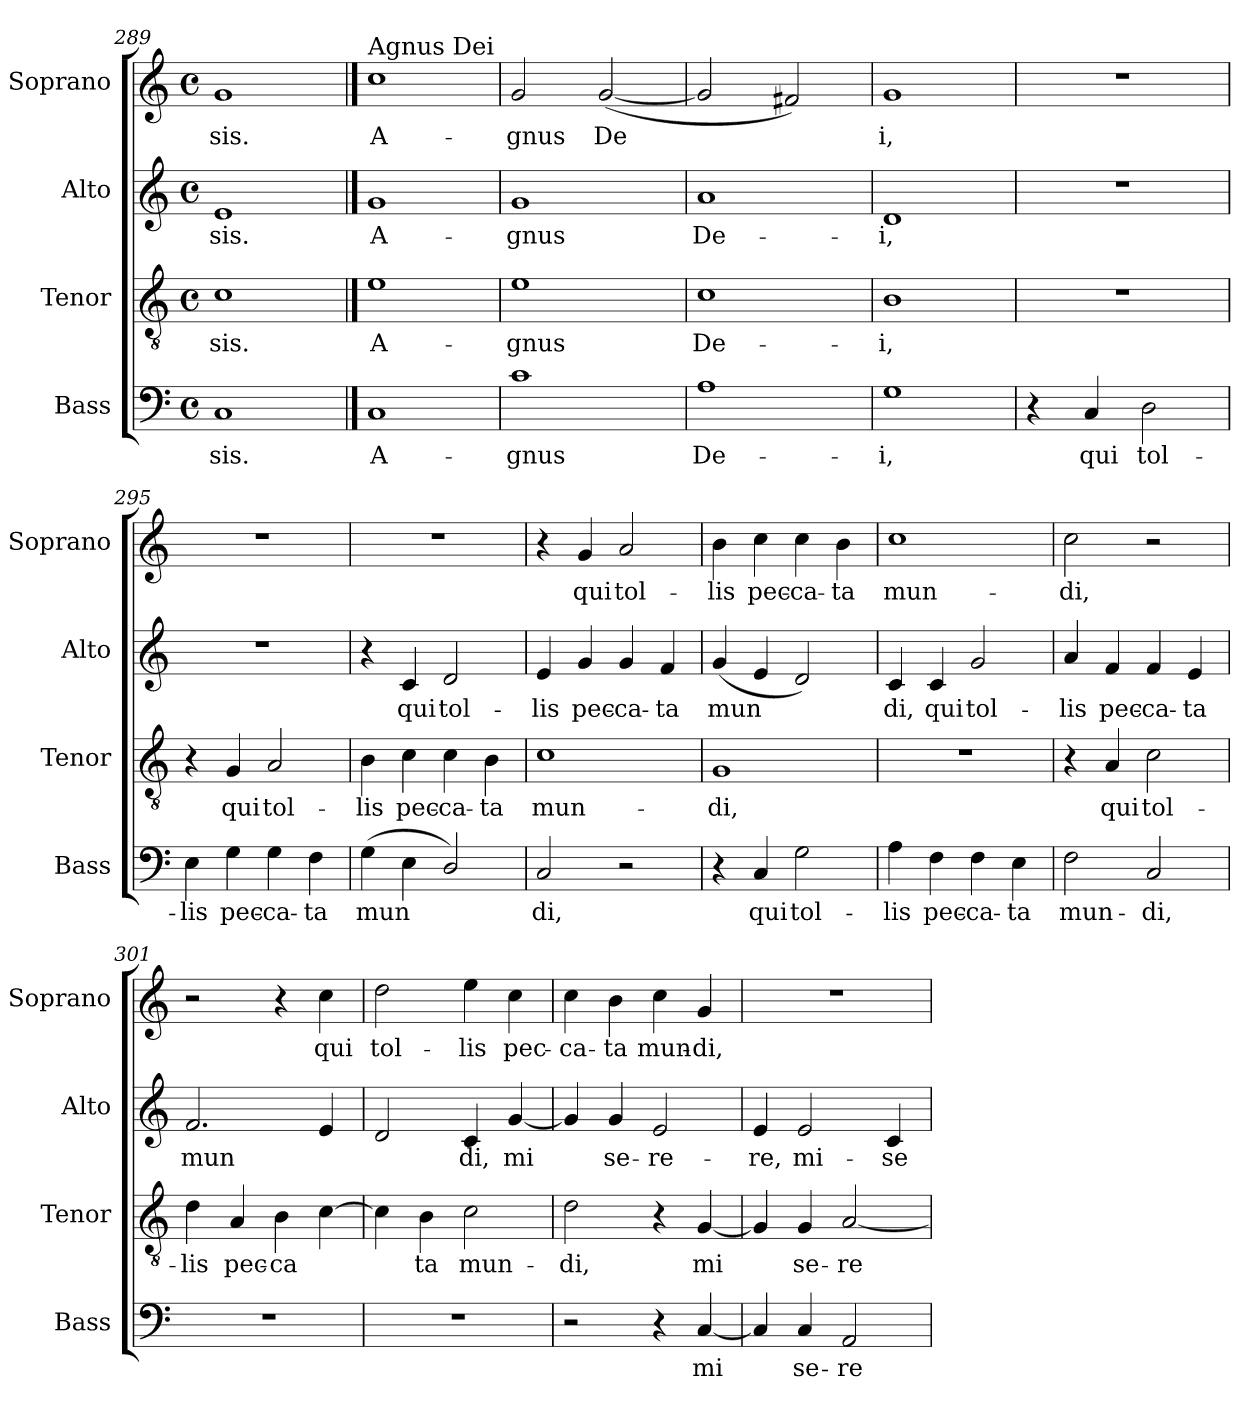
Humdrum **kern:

**kern	**text	**kern	**text	**kern	**text	**kern	**text
*part4	*part4	*part3	*part3	*part2	*part2	*part1	*part1
*staff4	*staff4	*staff3	*staff3	*staff2	*staff2	*staff1	*staff1
*I"Bass	*	*I"Tenor	*	*I"Alto	*	*I"Soprano	*
*I'Bass	*	*I'Tenor	*	*I'Alto	*	*I'Soprano	*
*clefF4	*	*clefGv2	*	*clefG2	*	*clefG2	*
*k[]	*	*k[]	*	*k[]	*	*k[]	*
*C:	*	*C:	*	*C:	*	*C:	*
*M4/4	*	*M4/4	*	*M4/4	*	*M4/4	*
*met(c)	*	*met(c)	*	*met(c)	*	*met(c)	*
=289	=289	=289	=289	=289	=289	=289	=289
!	!LO:LY:b	!	!LO:LY:b	!	!LO:LY:b	!	!LO:LY:b
1C	sis.	1c	sis.	1e	-sis.	1g	-sis.
!!LO:PB:g=z
==290	==290	==290	==290	==290	==290	==290	==290
!	!	!	!	!	!	!LO:TX:a:t=Agnus Dei	!
!	!LO:LY:b	!	!LO:LY:b	!	!LO:LY:b	!	!LO:LY:b
1C	A-	1e	A-	1g	A-	1cc	A-
=291	=291	=291	=291	=291	=291	=291	=291
!	!LO:LY:b	!	!LO:LY:b	!	!LO:LY:b	!	!LO:LY:b
1c	-gnus	1e	-gnus	1g	-gnus	2g/	-gnus
!	!	!	!	!	!	!	!LO:LY:b
.	.	.	.	.	.	(<[2g/	De­
=292	=292	=292	=292	=292	=292	=292	=292
!	!LO:LY:b	!	!LO:LY:b	!	!LO:LY:b	!	!
1A	De-	1c	De-	1a	De-	2g/]	.
.	.	.	.	.	.	2f#X/)	.
=293	=293	=293	=293	=293	=293	=293	=293
!	!LO:LY:b	!	!LO:LY:b	!	!LO:LY:b	!	!LO:LY:b
1G	-i,	1B	-i,	1d	-i,	1g	i,
=294	=294	=294	=294	=294	=294	=294	=294
4r	.	1r	.	1r	.	1r	.
!	!LO:LY:b	!	!	!	!	!	!
4C/	qui	.	.	.	.	.	.
!	!LO:LY:b	!	!	!	!	!	!
2D\	tol-	.	.	.	.	.	.
=295	=295	=295	=295	=295	=295	=295	=295
!	!LO:LY:b	!	!	!	!	!	!
4E\	-lis	4r	.	1r	.	1r	.
!	!LO:LY:b	!	!LO:LY:b	!	!	!	!
4G\	pec-	4G/	qui	.	.	.	.
!	!LO:LY:b	!	!LO:LY:b	!	!	!	!
4G\	-ca-	2A/	tol-	.	.	.	.
!	!LO:LY:b	!	!	!	!	!	!
4F\	-ta	.	.	.	.	.	.
!!LO:LB:g=z
=296	=296	=296	=296	=296	=296	=296	=296
!	!LO:LY:b	!	!LO:LY:b	!	!	!	!
(>4G\	mun­	4B\	-lis	4r	.	1r	.
!	!	!	!LO:LY:b	!	!LO:LY:b	!	!
4E\	.	4c\	pec-	4c/	qui	.	.
!	!	!	!LO:LY:b	!	!LO:LY:b	!	!
2D/)	.	4c\	-ca-	2d/	tol-	.	.
!	!	!	!LO:LY:b	!	!	!	!
.	.	4B\	-ta	.	.	.	.
=297	=297	=297	=297	=297	=297	=297	=297
!	!LO:LY:b	!	!LO:LY:b	!	!LO:LY:b	!	!
2C/	di,	1c	mun-	4e/	-lis	4r	.
!	!	!	!	!	!LO:LY:b	!	!LO:LY:b
.	.	.	.	4g/	pec-	4g/	qui
!	!	!	!	!	!LO:LY:b	!	!LO:LY:b
2r	.	.	.	4g/	-ca-	2a/	tol-
!	!	!	!	!	!LO:LY:b	!	!
.	.	.	.	4f/	-ta	.	.
=298	=298	=298	=298	=298	=298	=298	=298
!	!	!	!LO:LY:b	!	!LO:LY:b	!	!LO:LY:b
4r	.	1G	-di,	(<4g/	mun­	4b\	-lis
!	!LO:LY:b	!	!	!	!	!	!LO:LY:b
4C/	qui	.	.	4e/	.	4cc\	pec-
!	!LO:LY:b	!	!	!	!	!	!LO:LY:b
2G\	tol-	.	.	2d/)	.	4cc\	-ca-
!	!	!	!	!	!	!	!LO:LY:b
.	.	.	.	.	.	4b\	-ta
=299	=299	=299	=299	=299	=299	=299	=299
!	!LO:LY:b	!	!	!	!LO:LY:b	!	!LO:LY:b
4A\	-lis	1r	.	4c/	di,	1cc	mun-
!	!LO:LY:b	!	!	!	!LO:LY:b	!	!
4F\	pec-	.	.	4c/	qui	.	.
!	!LO:LY:b	!	!	!	!LO:LY:b	!	!
4F\	-ca-	.	.	2g/	tol-	.	.
!	!LO:LY:b	!	!	!	!	!	!
4E\	-ta	.	.	.	.	.	.
=300	=300	=300	=300	=300	=300	=300	=300
!	!LO:LY:b	!	!	!	!LO:LY:b	!	!LO:LY:b
2F\	mun-	4r	.	4a/	-lis	2cc\	-di,
!	!	!	!LO:LY:b	!	!LO:LY:b	!	!
.	.	4A/	qui	4f/	pec-	.	.
!	!LO:LY:b	!	!LO:LY:b	!	!LO:LY:b	!	!
2C/	-di,	2c\	tol-	4f/	-ca-	2r	.
!	!	!	!	!	!LO:LY:b	!	!
.	.	.	.	4e/	-ta	.	.
=301	=301	=301	=301	=301	=301	=301	=301
!	!	!	!LO:LY:b	!	!LO:LY:b	!	!
1r	.	4d\	-lis	2.f/	mun­	2r	.
!	!	!	!LO:LY:b	!	!	!	!
.	.	4A/	pec-	.	.	.	.
!	!	!	!LO:LY:b	!	!	!	!
.	.	4B\	-ca­	.	.	4r	.
!	!	!	!	!	!	!	!LO:LY:b
.	.	[4c\	.	4e/	.	4cc\	qui
!!LO:LB:g=z
=302	=302	=302	=302	=302	=302	=302	=302
!	!	!	!	!	!	!	!LO:LY:b
1r	.	4c\]	.	2d/	.	2dd\	tol-
!	!	!	!LO:LY:b	!	!	!	!
.	.	4B\	ta	.	.	.	.
!	!	!	!LO:LY:b	!	!LO:LY:b	!	!LO:LY:b
.	.	2c\	mun-	4c/	di,	4ee\	-lis
!	!	!	!	!	!LO:LY:b	!	!LO:LY:b
.	.	.	.	[4g/	mi­	4cc\	pec-
=303	=303	=303	=303	=303	=303	=303	=303
!	!	!	!LO:LY:b	!	!	!	!LO:LY:b
2r	.	2d\	-di,	4g/]	.	4cc\	-ca-
!	!	!	!	!	!LO:LY:b	!	!LO:LY:b
.	.	.	.	4g/	se-	4b\	-ta
!	!	!	!	!	!LO:LY:b	!	!LO:LY:b
4r	.	4r	.	2e/	-re-	4cc\	mun-
!	!LO:LY:b	!	!LO:LY:b	!	!	!	!LO:LY:b
[4C/	mi­	[4G/	mi­	.	.	4g/	-di,
=304	=304	=304	=304	=304	=304	=304	=304
!	!	!	!	!	!LO:LY:b	!	!
4C/]	.	4G/]	.	4e/	-re,	1r	.
!	!LO:LY:b	!	!LO:LY:b	!	!LO:LY:b	!	!
4C/	se-	4G/	se-	2e/	mi-	.	.
!	!LO:LY:b	!	!LO:LY:b	!	!	!	!
2AA/	-re-	[2A/	-re­	.	.	.	.
!	!	!	!	!	!LO:LY:b	!	!
.	.	.	.	4c/	-se-	.	.
=	=	=	=	=	=	=	=
*-	*-	*-	*-	*-	*-	*-	*-
